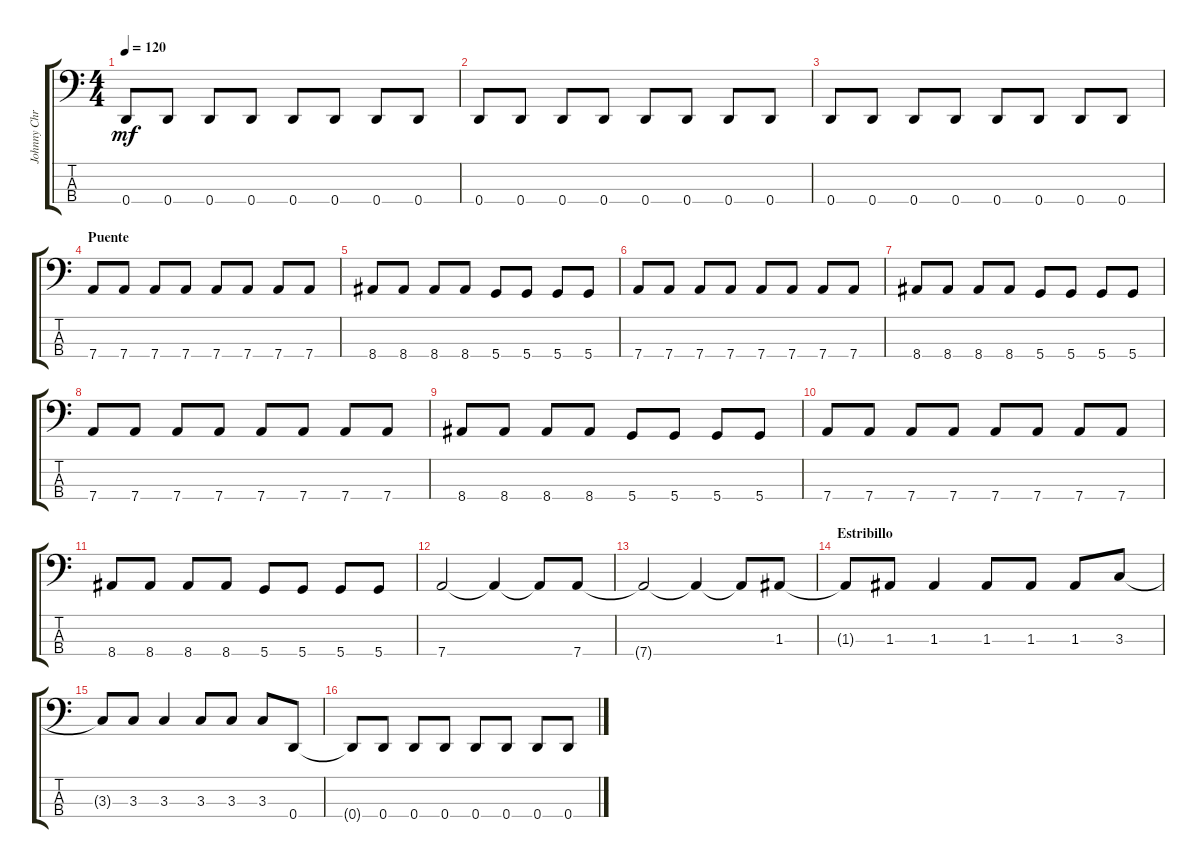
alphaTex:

\track ("Johnny Christ" "Johnny Chr") {instrument electricbassfinger}
\staff {score tabs}
\tuning (G2 D2 A1 D1) {hide}
\ts (4 4)
\tempo 120
\clef f4
\ks c
0.4.8{dy mf} 0.4.8 0.4.8 0.4.8 0.4.8 0.4.8 0.4.8 0.4.8 |
0.4.8 0.4.8 0.4.8 0.4.8 0.4.8 0.4.8 0.4.8 0.4.8 |
0.4.8 0.4.8 0.4.8 0.4.8 0.4.8 0.4.8 0.4.8 0.4.8 |
\section ("" "Puente")
7.4.8 7.4.8 7.4.8 7.4.8 7.4.8 7.4.8 7.4.8 7.4.8 |
8.4.8 8.4.8 8.4.8 8.4.8 5.4.8 5.4.8 5.4.8 5.4.8 |
7.4.8 7.4.8 7.4.8 7.4.8 7.4.8 7.4.8 7.4.8 7.4.8 |
8.4.8 8.4.8 8.4.8 8.4.8 5.4.8 5.4.8 5.4.8 5.4.8 |
7.4.8 7.4.8 7.4.8 7.4.8 7.4.8 7.4.8 7.4.8 7.4.8 |
8.4.8 8.4.8 8.4.8 8.4.8 5.4.8 5.4.8 5.4.8 5.4.8 |
7.4.8 7.4.8 7.4.8 7.4.8 7.4.8 7.4.8 7.4.8 7.4.8 |
8.4.8 8.4.8 8.4.8 8.4.8 5.4.8 5.4.8 5.4.8 5.4.8 |
7.4.2 7.4{t}.4 7.4{t}.8 7.4.8 |
7.4{t}.2 7.4{t}.4 7.4{t}.8 1.3.8 |
\section ("" "Estribillo")
1.3{t}.8 1.3.8 1.3.4 1.3.8 1.3.8 1.3.8 3.3.8 |
3.3{t}.8 3.3.8 3.3.4 3.3.8 3.3.8 3.3.8 0.4.8 |
0.4{t}.8 0.4.8 0.4.8 0.4.8 0.4.8 0.4.8 0.4.8 0.4.8
